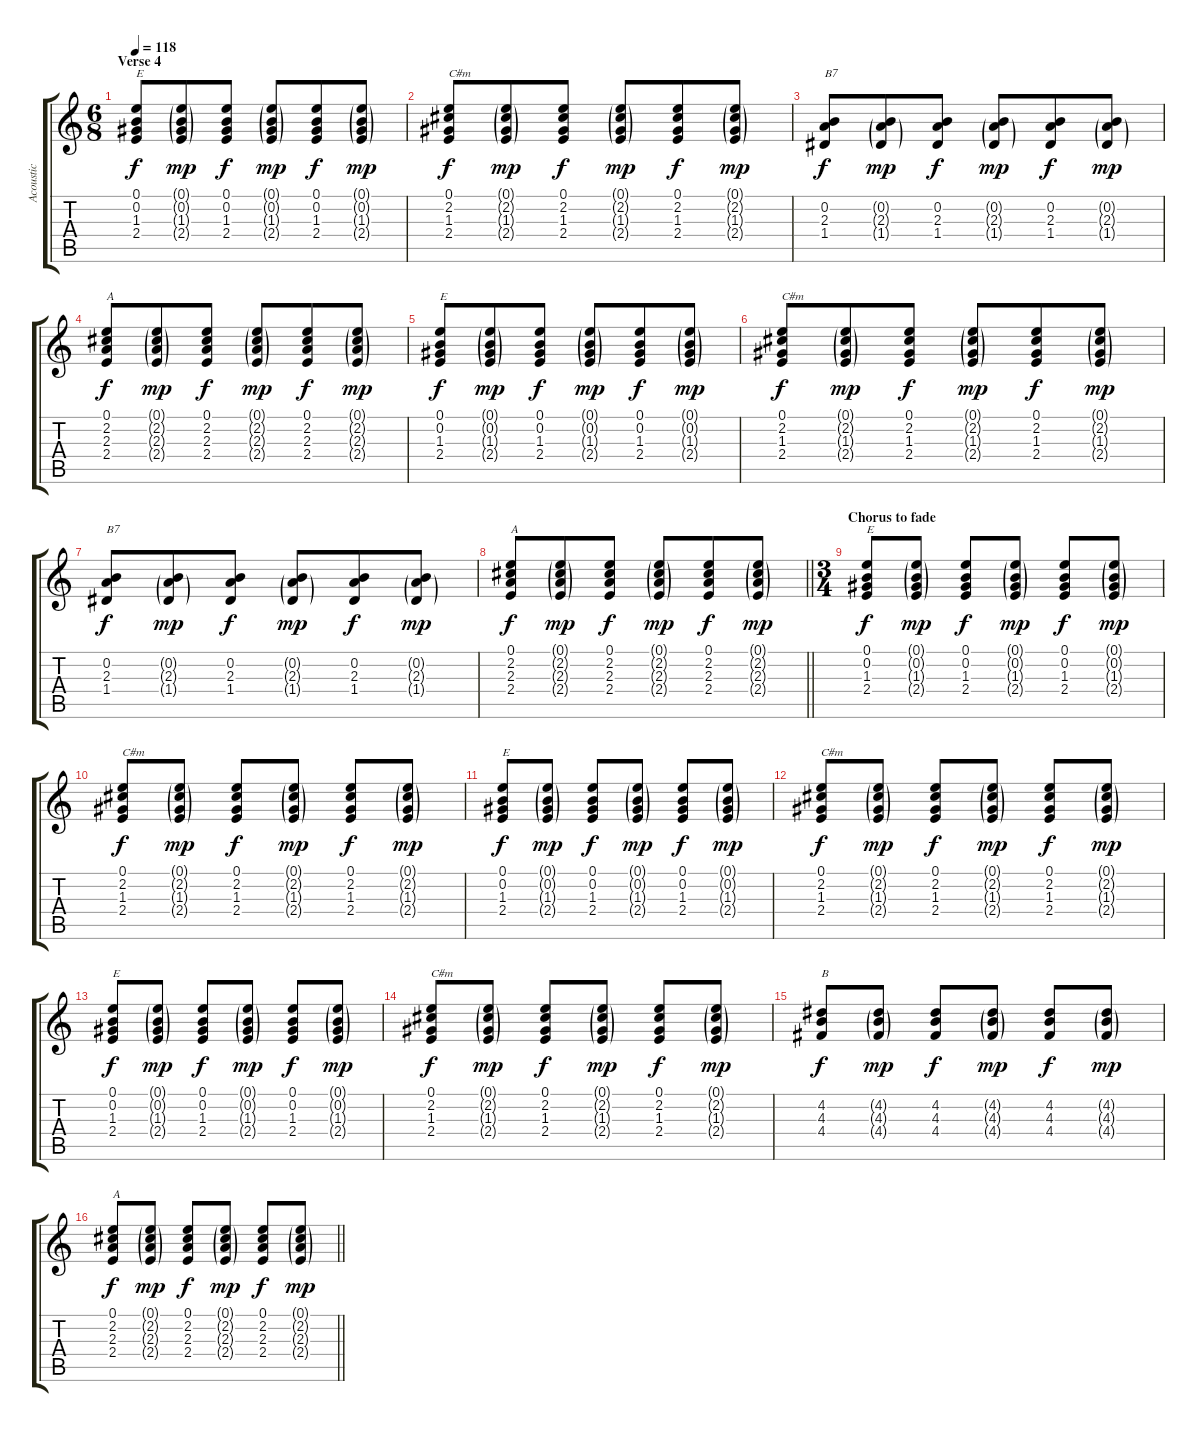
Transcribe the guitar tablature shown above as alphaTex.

\track ("Acoustic" "Acoustic") {instrument acousticguitarsteel}
\staff {score tabs}
\tuning (E4 B3 G3 D3 A2 E2) {hide}
\ts (6 8)
\section ("" "Verse 4")
\tempo 118
\clef g2
\ks c
(0.1 0.2 1.3 2.4).8{txt "E" dy f} (0.1{g} 0.2{g} 1.3{g} 2.4{g}).8{dy mp} (0.1 0.2 1.3 2.4).8{dy f} (0.1{g} 0.2{g} 1.3{g} 2.4{g}).8{dy mp} (0.1 0.2 1.3 2.4).8{dy f} (0.1{g} 0.2{g} 1.3{g} 2.4{g}).8{dy mp} |
(0.1 2.2 1.3 2.4).8{txt "C#m" dy f} (0.1{g} 2.2{g} 1.3{g} 2.4{g}).8{dy mp} (0.1 2.2 1.3 2.4).8{dy f} (0.1{g} 2.2{g} 1.3{g} 2.4{g}).8{dy mp} (0.1 2.2 1.3 2.4).8{dy f} (0.1{g} 2.2{g} 1.3{g} 2.4{g}).8{dy mp} |
(0.2 2.3 1.4).8{txt "B7" dy f} (0.2{g} 2.3{g} 1.4{g}).8{dy mp} (0.2 2.3 1.4).8{dy f} (0.2{g} 2.3{g} 1.4{g}).8{dy mp} (0.2 2.3 1.4).8{dy f} (0.2{g} 2.3{g} 1.4{g}).8{dy mp} |
(0.1 2.2 2.3 2.4).8{txt "A" dy f} (0.1{g} 2.2{g} 2.3{g} 2.4{g}).8{dy mp} (0.1 2.2 2.3 2.4).8{dy f} (0.1{g} 2.2{g} 2.3{g} 2.4{g}).8{dy mp} (0.1 2.2 2.3 2.4).8{dy f} (0.1{g} 2.2{g} 2.3{g} 2.4{g}).8{dy mp} |
(0.1 0.2 1.3 2.4).8{txt "E" dy f} (0.1{g} 0.2{g} 1.3{g} 2.4{g}).8{dy mp} (0.1 0.2 1.3 2.4).8{dy f} (0.1{g} 0.2{g} 1.3{g} 2.4{g}).8{dy mp} (0.1 0.2 1.3 2.4).8{dy f} (0.1{g} 0.2{g} 1.3{g} 2.4{g}).8{dy mp} |
(0.1 2.2 1.3 2.4).8{txt "C#m" dy f} (0.1{g} 2.2{g} 1.3{g} 2.4{g}).8{dy mp} (0.1 2.2 1.3 2.4).8{dy f} (0.1{g} 2.2{g} 1.3{g} 2.4{g}).8{dy mp} (0.1 2.2 1.3 2.4).8{dy f} (0.1{g} 2.2{g} 1.3{g} 2.4{g}).8{dy mp} |
(0.2 2.3 1.4).8{txt "B7" dy f} (0.2{g} 2.3{g} 1.4{g}).8{dy mp} (0.2 2.3 1.4).8{dy f} (0.2{g} 2.3{g} 1.4{g}).8{dy mp} (0.2 2.3 1.4).8{dy f} (0.2{g} 2.3{g} 1.4{g}).8{dy mp} |
\barLineRight lightlight
(0.1 2.2 2.3 2.4).8{txt "A" dy f} (0.1{g} 2.2{g} 2.3{g} 2.4{g}).8{dy mp} (0.1 2.2 2.3 2.4).8{dy f} (0.1{g} 2.2{g} 2.3{g} 2.4{g}).8{dy mp} (0.1 2.2 2.3 2.4).8{dy f} (0.1{g} 2.2{g} 2.3{g} 2.4{g}).8{dy mp} |
\ts (3 4)
\section ("" "Chorus to fade")
(0.1 0.2 1.3 2.4).8{txt "E" dy f} (0.1{g} 0.2{g} 1.3{g} 2.4{g}).8{dy mp} (0.1 0.2 1.3 2.4).8{dy f} (0.1{g} 0.2{g} 1.3{g} 2.4{g}).8{dy mp} (0.1 0.2 1.3 2.4).8{dy f} (0.1{g} 0.2{g} 1.3{g} 2.4{g}).8{dy mp} |
(0.1 2.2 1.3 2.4).8{txt "C#m" dy f} (0.1{g} 2.2{g} 1.3{g} 2.4{g}).8{dy mp} (0.1 2.2 1.3 2.4).8{dy f} (0.1{g} 2.2{g} 1.3{g} 2.4{g}).8{dy mp} (0.1 2.2 1.3 2.4).8{dy f} (0.1{g} 2.2{g} 1.3{g} 2.4{g}).8{dy mp} |
(0.1 0.2 1.3 2.4).8{txt "E" dy f} (0.1{g} 0.2{g} 1.3{g} 2.4{g}).8{dy mp} (0.1 0.2 1.3 2.4).8{dy f} (0.1{g} 0.2{g} 1.3{g} 2.4{g}).8{dy mp} (0.1 0.2 1.3 2.4).8{dy f} (0.1{g} 0.2{g} 1.3{g} 2.4{g}).8{dy mp} |
(0.1 2.2 1.3 2.4).8{txt "C#m" dy f} (0.1{g} 2.2{g} 1.3{g} 2.4{g}).8{dy mp} (0.1 2.2 1.3 2.4).8{dy f} (0.1{g} 2.2{g} 1.3{g} 2.4{g}).8{dy mp} (0.1 2.2 1.3 2.4).8{dy f} (0.1{g} 2.2{g} 1.3{g} 2.4{g}).8{dy mp} |
(0.1 0.2 1.3 2.4).8{txt "E" dy f} (0.1{g} 0.2{g} 1.3{g} 2.4{g}).8{dy mp} (0.1 0.2 1.3 2.4).8{dy f} (0.1{g} 0.2{g} 1.3{g} 2.4{g}).8{dy mp} (0.1 0.2 1.3 2.4).8{dy f} (0.1{g} 0.2{g} 1.3{g} 2.4{g}).8{dy mp} |
(0.1 2.2 1.3 2.4).8{txt "C#m" dy f} (0.1{g} 2.2{g} 1.3{g} 2.4{g}).8{dy mp} (0.1 2.2 1.3 2.4).8{dy f} (0.1{g} 2.2{g} 1.3{g} 2.4{g}).8{dy mp} (0.1 2.2 1.3 2.4).8{dy f} (0.1{g} 2.2{g} 1.3{g} 2.4{g}).8{dy mp} |
(4.2 4.3 4.4).8{txt "B" dy f} (4.2{g} 4.3{g} 4.4{g}).8{dy mp} (4.2 4.3 4.4).8{dy f} (4.2{g} 4.3{g} 4.4{g}).8{dy mp} (4.2 4.3 4.4).8{dy f} (4.2{g} 4.3{g} 4.4{g}).8{dy mp} |
\barLineRight lightlight
(0.1 2.2 2.3 2.4).8{txt "A" dy f} (0.1{g} 2.2{g} 2.3{g} 2.4{g}).8{dy mp} (0.1 2.2 2.3 2.4).8{dy f} (0.1{g} 2.2{g} 2.3{g} 2.4{g}).8{dy mp} (0.1 2.2 2.3 2.4).8{dy f} (0.1{g} 2.2{g} 2.3{g} 2.4{g}).8{dy mp}
